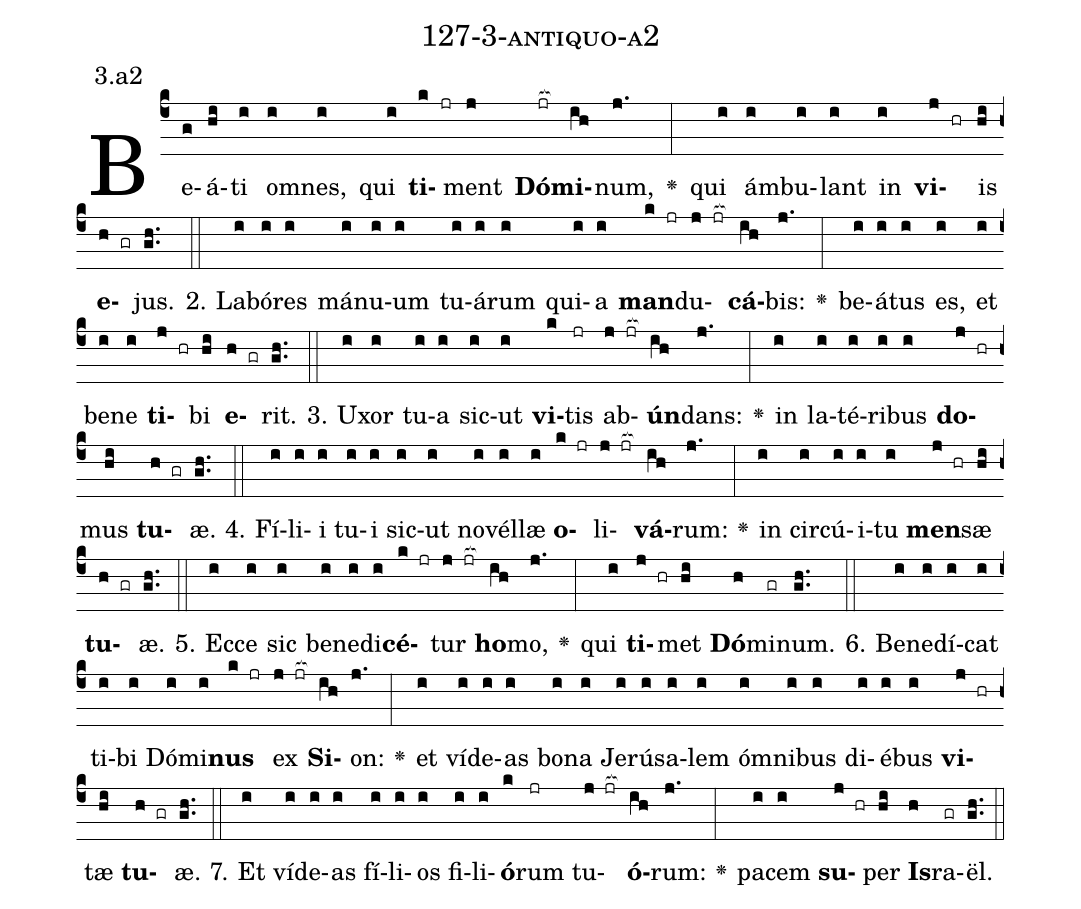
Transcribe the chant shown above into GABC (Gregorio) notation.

name: 127-3-antiquo-a2;
annotation: 3.a2;
%%
(c4)Be(g)á(hi)ti(i) om(i)nes,(i) qui(i) <b>ti</b>(k jr)ment(j) <b>Dó</b>(jr[ocb:1{])<b>mi</b>(ih[ocb:0}])num,(j.) <v>\greheightstar</v>(:) qui(i) ám(i)bu(i)lant(i) in(i) <b>vi</b>(j hr)is(hi) <b>e</b>(h gr)jus.(gh..) (::)
2. La(i)bó(i)res(i) má(i)nu(i)um(i) tu(i)á(i)rum(i) qui(i)a(i) <b>man</b>(k jr)du(j jr[ocb:1{])<b>cá</b>(ih[ocb:0}])bis:(j.) <v>\greheightstar</v>(:) be(i)á(i)tus(i) es,(i) et(i) be(i)ne(i) <b>ti</b>(j hr)bi(hi) <b>e</b>(h gr)rit.(gh..) (::)
3. U(i)xor(i) tu(i)a(i) sic(i)ut(i) <b>vi</b>(k)tis(jr) ab(j jr[ocb:1{])<b>ún</b>(ih[ocb:0}])dans:(j.) <v>\greheightstar</v>(:) in(i) la(i)té(i)ri(i)bus(i) <b>do</b>(j hr)mus(hi) <b>tu</b>(h gr)æ.(gh..) (::)
4. Fí(i)li(i)i(i) tu(i)i(i) sic(i)ut(i) no(i)vél(i)læ(i) <b>o</b>(k jr)li(j jr[ocb:1{])<b>vá</b>(ih[ocb:0}])rum:(j.) <v>\greheightstar</v>(:) in(i) cir(i)cú(i)i(i)tu(i) <b>men</b>(j hr)sæ(hi) <b>tu</b>(h gr)æ.(gh..) (::)
5. Ec(i)ce(i) sic(i) be(i)ne(i)di(i)<b>cé</b>(k jr)tur(j jr[ocb:1{]) <b>ho</b>(ih[ocb:0}])mo,(j.) <v>\greheightstar</v>(:) qui(i) <b>ti</b>(j hr)met(hi) <b>Dó</b>(h)mi(gr)num.(gh..) (::)
6. Be(i)ne(i)dí(i)cat(i) ti(i)bi(i) Dó(i)mi(i)<b>nus</b>(k jr) ex(j jr[ocb:1{]) <b>Si</b>(ih[ocb:0}])on:(j.) <v>\greheightstar</v>(:) et(i) ví(i)de(i)as(i) bo(i)na(i) Je(i)rú(i)sa(i)lem(i) óm(i)ni(i)bus(i) di(i)é(i)bus(i) <b>vi</b>(j hr)tæ(hi) <b>tu</b>(h gr)æ.(gh..) (::)
7. Et(i) ví(i)de(i)as(i) fí(i)li(i)os(i) fi(i)li(i)<b>ó</b>(k)rum(jr) tu(j jr[ocb:1{])<b>ó</b>(ih[ocb:0}])rum:(j.) <v>\greheightstar</v>(:) pa(i)cem(i) <b>su</b>(j hr)per(hi) <b>Is</b>(h)ra(gr)ël.(gh..) (::)
